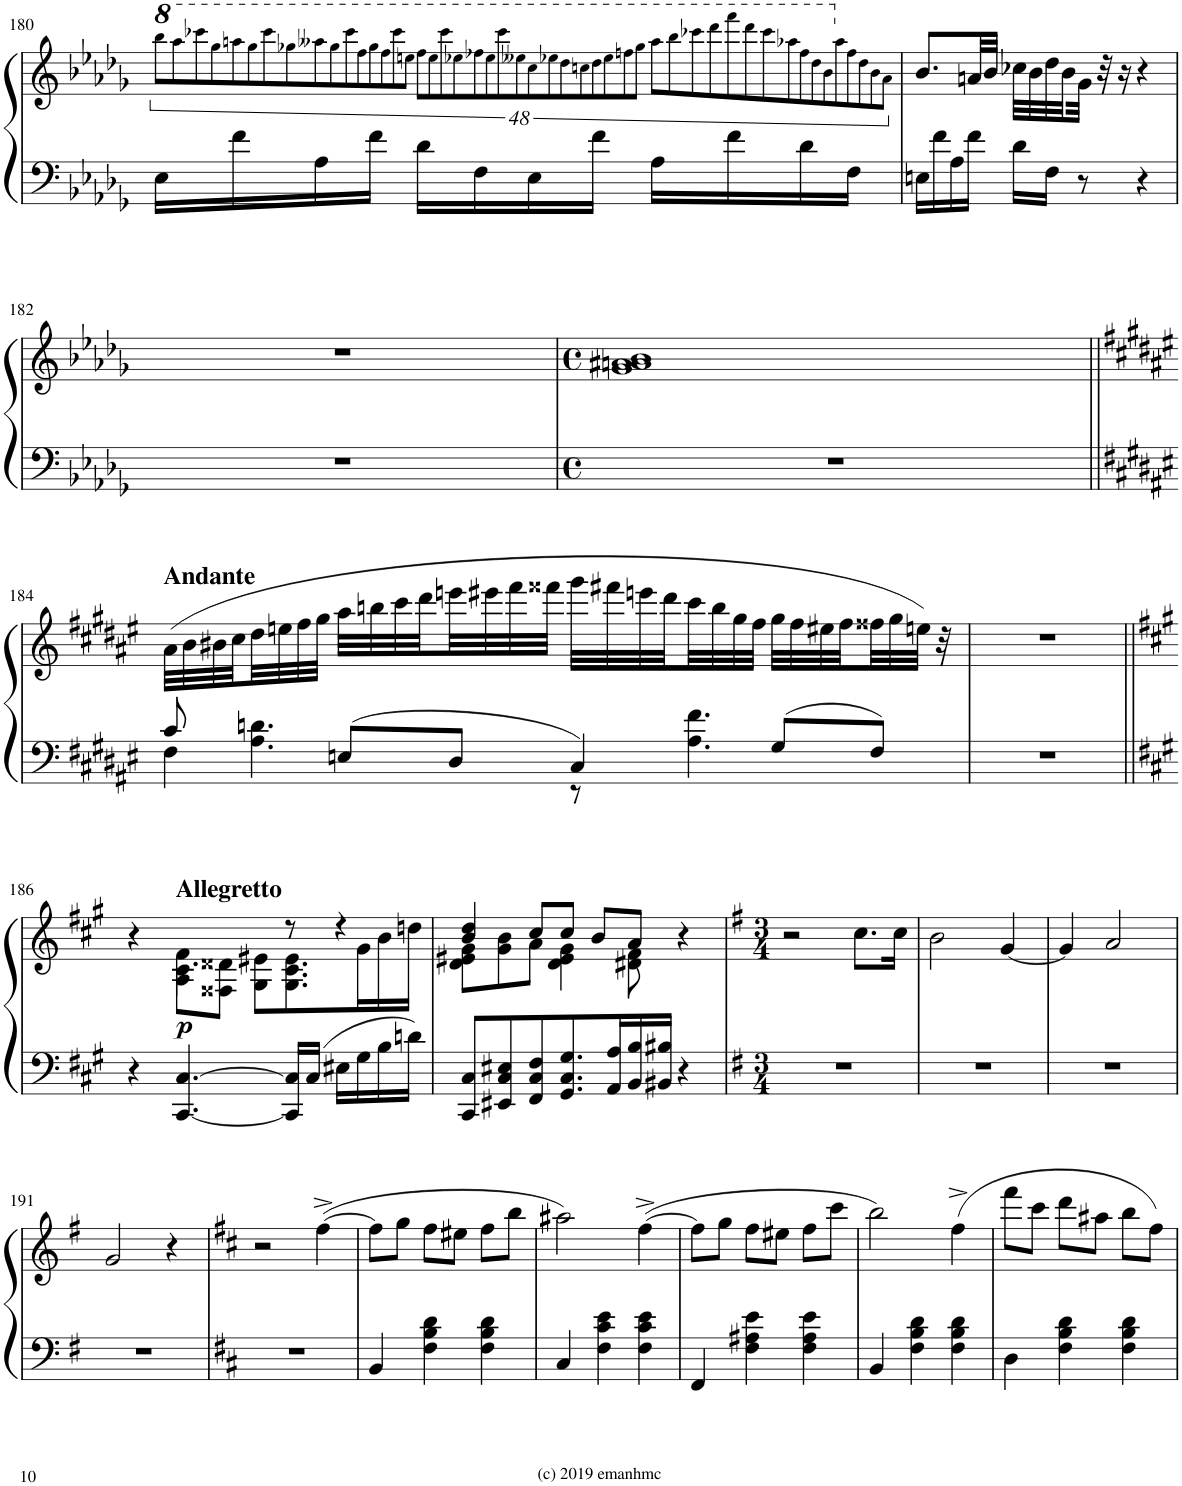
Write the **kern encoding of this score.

**kern	**kern	**dynam
*part1	*part1	*part1
*staff2	*staff1	*staff1/2
*I"Piano	*	*
*I'Pno.	*	*
!!LO:PB:g=z
*clefF4	*clefG2	*
*k[b-e-a-d-g-]	*k[b-e-a-d-g-]	*
*M3/4	*M3/4	*
*	*8va	*
=180	=180	=180
16E-\LL	96.bbb-!\L	.
.	96.aaa-!\	.
.	96.cccc-X!\	.
.	96.ggg-!\	.
16f\	96.aaan!\	.
.	96.ggg-!\	.
.	96.cccc-!\	.
.	96.ggg-X!\	.
16A-\	96.aaa--X!\	.
.	96.ggg-!\	.
.	96.cccc-!\	.
.	96.fff!\	.
16f\JJ	96.ggg-!\	.
.	96.fff!\	.
.	96.cccc-!\	.
.	96.eeen!\J	.
16d-\LL	96.fff!\L	.
.	96.eee!\	.
.	96.cccc-!\	.
.	96.eee-X!\	.
16F\	96.fff-X!\	.
.	96.eee-!\	.
.	96.cccc-!\	.
.	96.eee--X!\	.
16E-\	96.ccc!\	.
.	96.eee-X!\	.
.	96.ddd-!\	.
.	96.cccn!\	.
16f\JJ	96.ddd-!\	.
.	96.eee-!\	.
.	96.fffn!\	.
.	96.ggg-!\J	.
16A-\LL	96.aaa--!\L	.
.	96.bbb-!\	.
.	96.cccc-X!\	.
.	96.dddd-!\	.
16f\	96.ffff!\	.
.	96.dddd-!\	.
.	96.cccc-!\	.
.	96.aaa-X!\	.
16d-\	96.fff!\	.
.	96.ddd-!\	.
.	96.bb-!\	.
*	*X8va	*
.	96.aa-!\	.
16F\JJ	96.ff!\	.
.	96.dd-!\	.
.	96.b-!\	.
.	96.a-!\J	.
=181	=181	=181
16En\LL	8.b-/L	.
16f\	.	.
16A-\	.	.
16f\JJ	32an/LL	.
.	32b-/JJJ	.
16d-\LL	32cc-X\LLL	.
.	32b-\	.
16F\JJ	32dd-\	.
.	32b-\	.
8r	32g-\JJJ	.
.	32r	.
.	16r	.
4r	4r	.
!!LO:LB:g=z
=182	=182	=182
2.r	2.r	.
=183	=183	=183
*M4/4	*M4/4	*
*met(c)	*met(c)	*
1r	1g- 1an 1a#X 1b-	.
!!LO:LB:g=z
=184||	=184||	=184||
*k[f#c#g#d#a#e#]	*k[f#c#g#d#a#e#]	*
*^	*	*
!	!	!LO:TX:a:B:t=Andante	!
4F#\	8c#/	(32a#\LLL	.
.	.	32b\	.
.	.	32b#X\	.
.	.	32cc#\	.
.	4.A#\ 4.dn\	32dd#\	.
.	.	32een\	.
.	.	32ff#\	.
.	.	32gg#\JJJ	.
8En/L	.	32aa#\LLL	.
.	.	32bbn\	.
.	.	32ccc#\	.
.	.	32ddd#\	.
8D#/J	.	32eeen\	.
.	.	32eee#X\	.
.	.	32fff#\	.
.	.	32fff##X\JJJ	.
4C#/	8r	32ggg#\LLL	.
.	.	32fff#X\	.
.	.	32eeen\	.
.	.	32ddd#\	.
.	4.A#\ 4.f#\	32ccc#\	.
.	.	32bb\	.
.	.	32gg#\	.
.	.	32ff#\JJJ	.
8G#/L	.	32gg#\LLL	.
.	.	32ff#\	.
.	.	32ee#X\	.
.	.	32ff#\	.
8F#/J	.	32ff##X\	.
.	.	32gg#\	.
.	.	32een\JJJ)	.
.	.	32r	.
*v	*v	*	*
=185	=185	=185
1r	1r	.
!!LO:LB:g=z
=186||	=186||	=186||
*k[f#c#g#]	*k[f#c#g#]	*
*	*^	*
4r	4r	4ryy	.
!	!LO:TX:a:B:t=Allegretto	!	!
!	!	!	!LO:DY:b
[4.CC#/ [4.C#/	4.c#\	8A\ 8f#\L	p
.	.	8F##X\ 8d##X\J	.
.	.	8G#\ 8e#X\L	.
16CC#/] 16C#/]LL	8r	8.G#\ 8.c#\ 8.e#\	.
16C#/JJ	.	.	.
16E#X\LL	4r	.	.
16G#\	.	16g#\L	.
16B\	.	16b\	.
16dn\JJ	.	16ddn\JJ	.
=187	=187	=187	=187
8CC#/ 8C#/L	4b/ 4dd/	8d\ 8e#X\ 8g#\L	.
8EE#X/ 8C#/ 8E#X/	.	8g#\ 8b\	.
8FF#/ 8C#/ 8F#/	8cc#/L	8a\J	.
8.GG#/ 8.C#/ 8.G#/	8cc#/J	4d\ 4e#\ 4g#\	.
.	8b/L	.	.
16AA/ 16A/L	.	.	.
16BB/ 16B/	8a/J	8d#X\ 8f#\	.
16BB#X/ 16B#X/JJ	.	.	.
4r	4r	4ryy	.
*	*v	*v	*
=188	=188	=188
*k[f#]	*k[f#]	*
*M3/4	*M3/4	*
2.r	2r	.
.	8.cc\L	.
.	16cc\Jk	.
=189	=189	=189
2.r	2b\	.
.	[4g/	.
=190	=190	=190
2.r	4g/]	.
.	2a/	.
!!LO:LB:g=z
=191	=191	=191
2.r	2g/	.
.	4r	.
=192	=192	=192
*k[f#c#]	*k[f#c#]	*
2.r	2r	.
.	([4ff#^\	.
=193	=193	=193
4BB/	8ff#\L]	.
.	8gg\J	.
4F#\ 4B\ 4d\	8ff#\L	.
.	8ee#X\J	.
4F#\ 4B\ 4d\	8ff#\L	.
.	8bb\J	.
=194	=194	=194
4C#/	2aa#X\)	.
4F#\ 4c#\ 4e\	.	.
4F#\ 4c#\ 4e\	([4ff#^\	.
=195	=195	=195
4FF#/	8ff#\L]	.
.	8gg\J	.
4F#\ 4A#X\ 4e\	8ff#\L	.
.	8ee#X\J	.
4F#\ 4A#\ 4e\	8ff#\L	.
.	8ccc#\J	.
=196	=196	=196
4BB/	2bb\)	.
4F#\ 4B\ 4d\	.	.
4F#\ 4B\ 4d\	(4ff#^\	.
=197	=197	=197
4D\	8fff#\L	.
.	8ccc#\J	.
4F#\ 4B\ 4d\	8ddd\L	.
.	8aa#X\J	.
4F#\ 4B\ 4d\	8bb\L	.
.	8ff#\J)	.
=	=	=
*-	*-	*-
